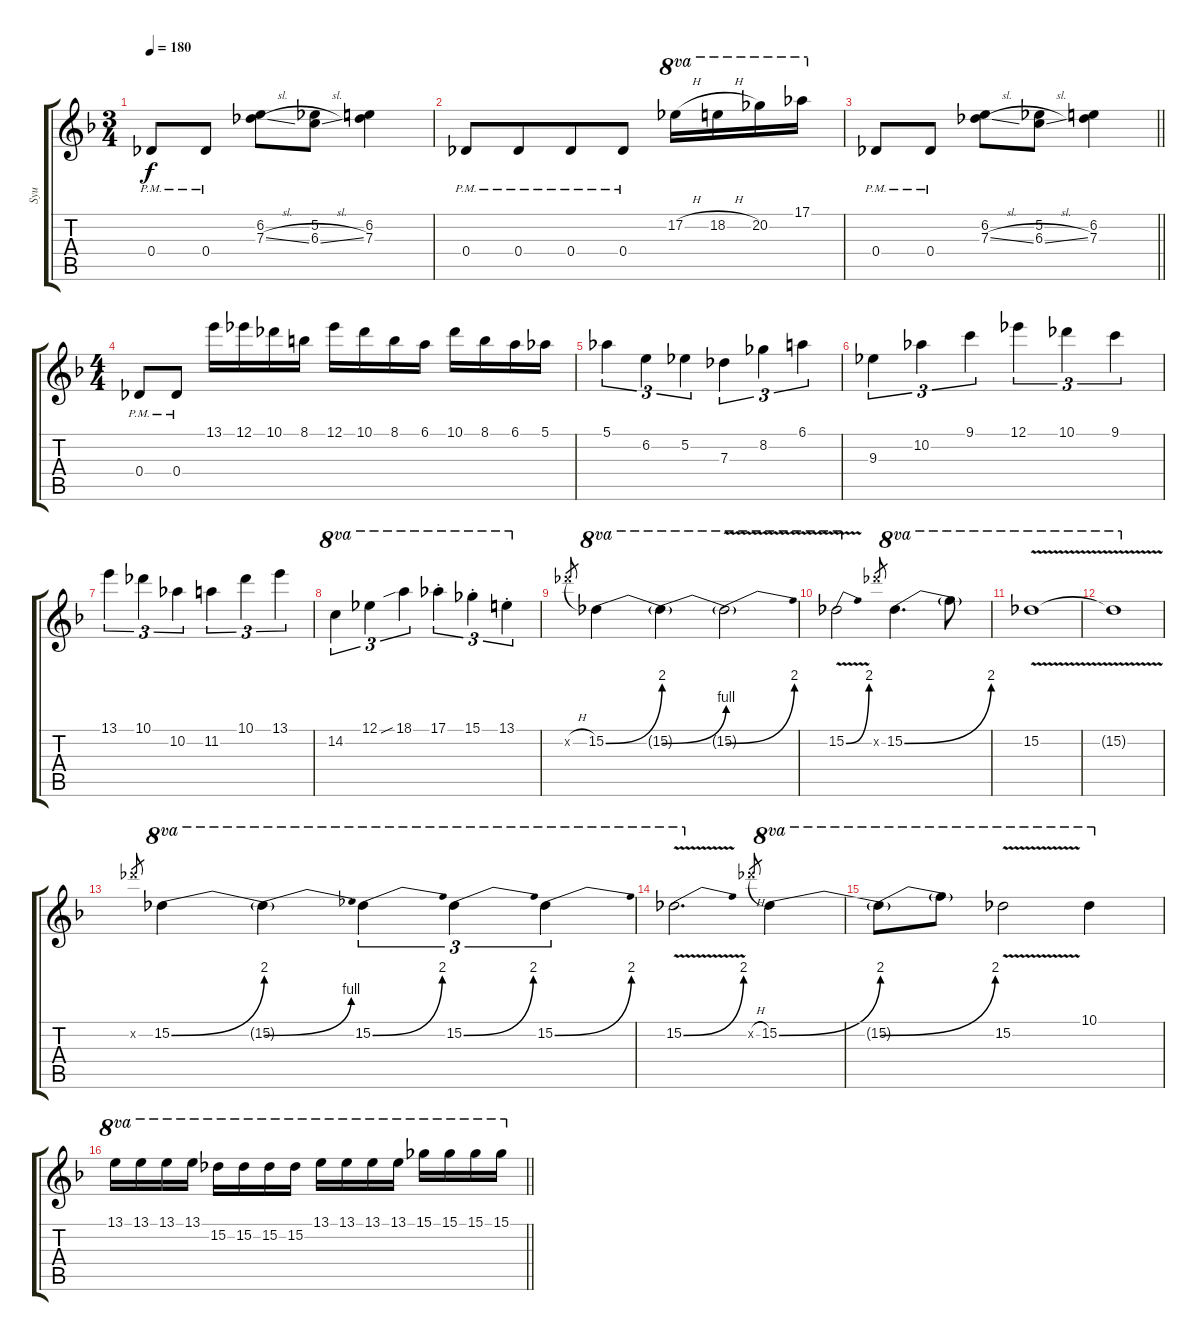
\track ("Syu" "Syu") {instrument distortionguitar}
\staff {score tabs}
\tuning (Eb4 Bb3 Gb3 Db3 Ab2 Eb2) {hide}
\ts (3 4)
\tempo 180
\clef g2
\ks f
0.4{pm}.8{dy f} 0.4{pm}.8 (6.2 7.3{sl}).8 (5.2 6.3{sl}).8 (6.2 7.3).4 |
0.4{pm}.8 0.4{pm}.8{beam merge} 0.4{pm}.8 0.4{pm}.8 17.2{h}.16{ot 8va} 18.2{h}.16{ot 8va} 20.2.16{ot 8va} 17.1.16{ot 8va} |
\barLineRight lightlight
0.4{pm}.8 0.4{pm}.8 (6.2 7.3{sl}).8 (5.2 6.3{sl}).8 (6.2 7.3).4 |
\ts (4 4)
0.4{pm}.8 0.4{pm}.8 13.1.16 12.1.16 10.1.16 8.1.16 12.1.16 10.1.16 8.1.16 6.1.16 10.1.16 8.1.16 6.1.16 5.1.16 |
5.1.4{tu (3 2)} 6.2.4{tu (3 2)} 5.2.4{tu (3 2)} 7.3.4{tu (3 2)} 8.2.4{tu (3 2)} 6.1.4{tu (3 2)} |
9.3.4{tu (3 2)} 10.2.4{tu (3 2)} 9.1.4{tu (3 2)} 12.1.4{tu (3 2)} 10.1.4{tu (3 2)} 9.1.4{tu (3 2)} |
13.1.4{tu (3 2)} 10.1.4{tu (3 2)} 10.2.4{tu (3 2)} 11.2.4{tu (3 2)} 10.1.4{tu (3 2)} 13.1.4{tu (3 2)} |
14.2.4{tu (3 2) ot 8va} 12.1.4{tu (3 2) ot 8va} 18.1{sib}.4{tu (3 2) ot 8va} 17.1{st}.4{tu (3 2) ot 8va} 15.1{st}.4{tu (3 2) ot 8va} 13.1{st}.4{tu (3 2) ot 8va} |
15.2{h x}.8{gr} 15.2{be (bend 0 0 60 8)}.4{ot 8va} 15.2{be (bend 0 0 60 4) t}.4{ot 8va} 15.2{be (bend 0 0 60 8) v t}.2{ot 8va} |
15.2{be (bend 0 0 60 8) v}.2{ot 8va} 15.2{x}.8{gr} 15.2{be (bend 0 0 60 8)}.4{d ot 8va} 15.2{t}.8{ot 8va} |
15.2{v}.1{ot 8va} |
15.2{v t}.1{ot 8va} |
15.2{x}.8{gr} 15.2{be (bend 0 0 60 8)}.4{ot 8va} 15.2{be (bend 0 0 60 4) t}.4{ot 8va} 15.2{be (bend 0 0 60 8)}.4{tu (3 2) ot 8va} 15.2{be (bend 0 0 60 8)}.4{tu (3 2) ot 8va} 15.2{be (bend 0 0 60 8)}.4{tu (3 2) ot 8va} |
15.2{be (bend 0 0 60 8) v}.2{d ot 8va} 15.2{h x}.8{gr} 15.2{be (bend 0 0 60 8)}.4{ot 8va} |
15.2{be (bend 0 0 60 8) t}.8{ot 8va} 15.2{t}.8{ot 8va} 15.2{v}.2{ot 8va} 10.1.4{ot 8va} |
\barLineRight lightlight
13.1.16{ot 8va} 13.1.16{ot 8va} 13.1.16{ot 8va} 13.1.16{ot 8va} 15.2.16{ot 8va} 15.2.16{ot 8va} 15.2.16{ot 8va} 15.2.16{ot 8va} 13.1.16{ot 8va} 13.1.16{ot 8va} 13.1.16{ot 8va} 13.1.16{ot 8va} 15.1.16{ot 8va} 15.1.16{ot 8va} 15.1.16{ot 8va} 15.1.16{ot 8va}
